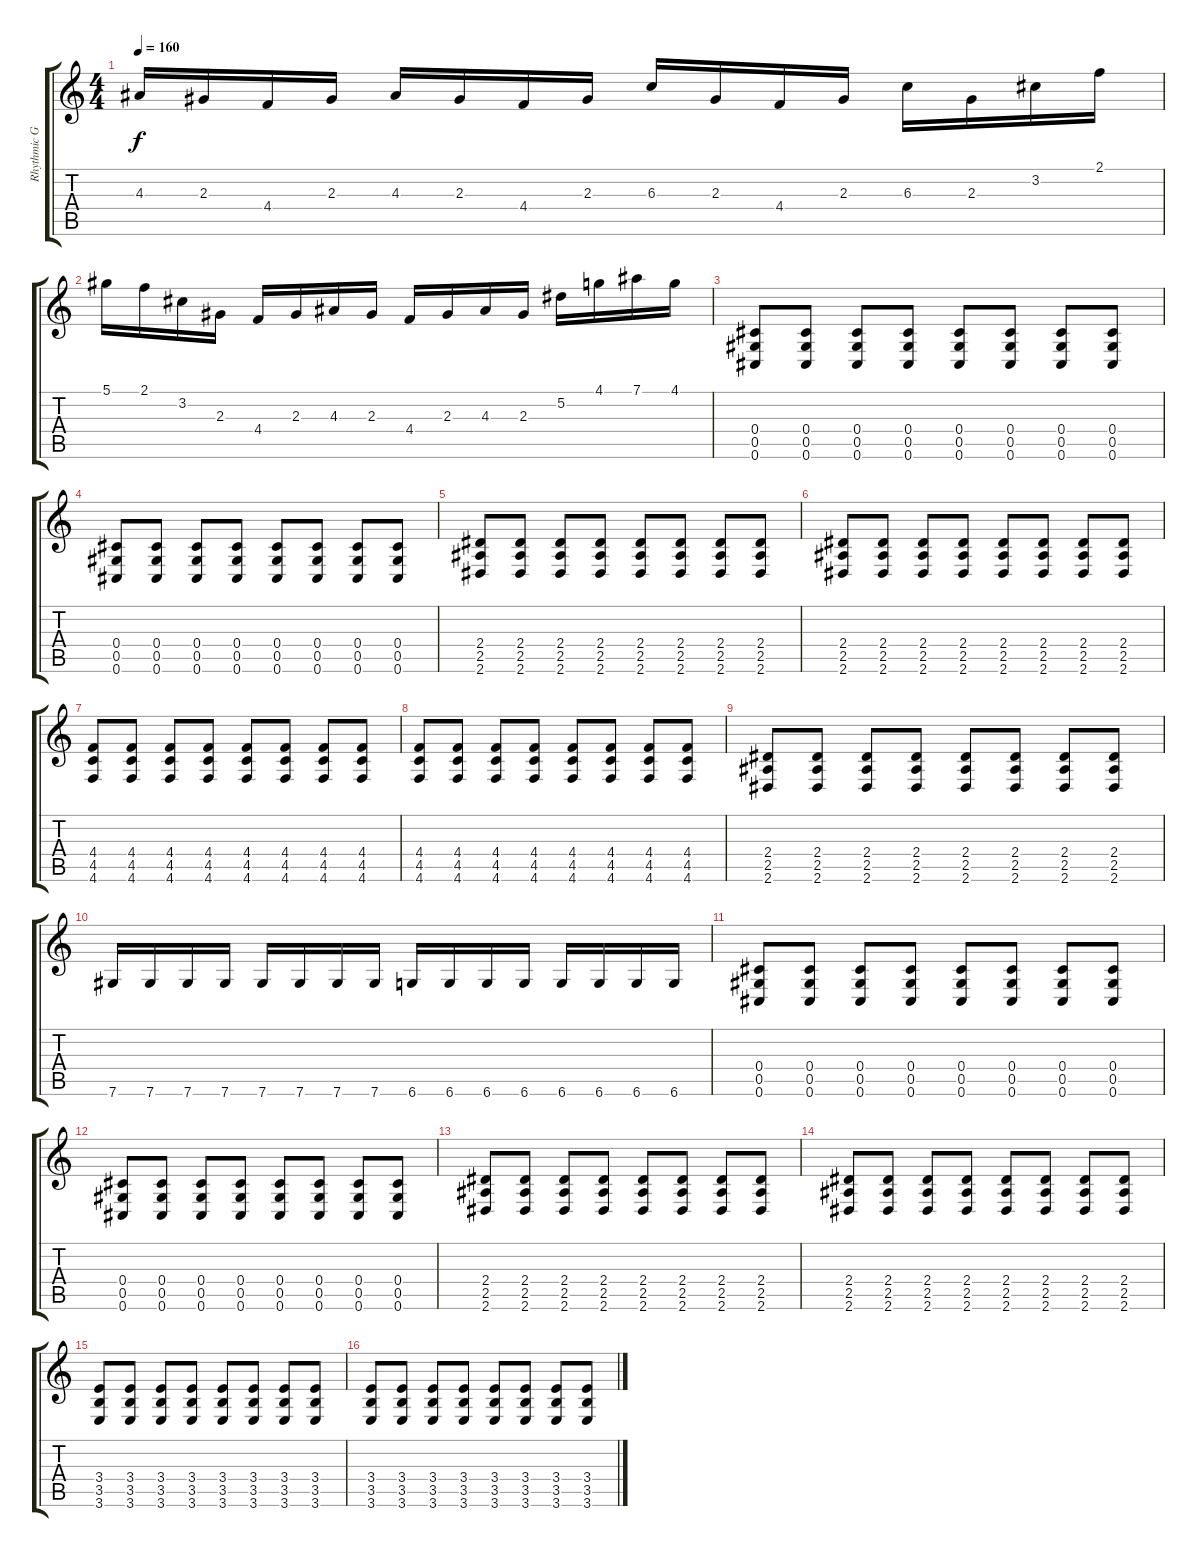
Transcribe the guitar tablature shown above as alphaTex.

\track ("Rhythmic Guitar" "Rhythmic G") {instrument distortionguitar}
\staff {score tabs}
\tuning (Eb4 Bb3 Gb3 Db3 Ab2 Db2) {hide}
\ts (4 4)
\tempo 160
\clef g2
\ks c
4.3.16{dy f} 2.3.16 4.4.16 2.3.16 4.3.16 2.3.16 4.4.16 2.3.16 6.3.16 2.3.16 4.4.16 2.3.16 6.3.16 2.3.16 3.2.16 2.1.16 |
5.1.16 2.1.16 3.2.16 2.3.16 4.4.16 2.3.16 4.3.16 2.3.16 4.4.16 2.3.16 4.3.16 2.3.16 5.2.16 4.1.16 7.1.16 4.1.16 |
(0.4 0.5 0.6).8 (0.4 0.5 0.6).8 (0.4 0.5 0.6).8 (0.4 0.5 0.6).8 (0.4 0.5 0.6).8 (0.4 0.5 0.6).8 (0.4 0.5 0.6).8 (0.4 0.5 0.6).8 |
(0.4 0.5 0.6).8 (0.4 0.5 0.6).8 (0.4 0.5 0.6).8 (0.4 0.5 0.6).8 (0.4 0.5 0.6).8 (0.4 0.5 0.6).8 (0.4 0.5 0.6).8 (0.4 0.5 0.6).8 |
(2.4 2.5 2.6).8 (2.4 2.5 2.6).8 (2.4 2.5 2.6).8 (2.4 2.5 2.6).8 (2.4 2.5 2.6).8 (2.4 2.5 2.6).8 (2.4 2.5 2.6).8 (2.4 2.5 2.6).8 |
(2.4 2.5 2.6).8 (2.4 2.5 2.6).8 (2.4 2.5 2.6).8 (2.4 2.5 2.6).8 (2.4 2.5 2.6).8 (2.4 2.5 2.6).8 (2.4 2.5 2.6).8 (2.4 2.5 2.6).8 |
(4.4 4.5 4.6).8 (4.4 4.5 4.6).8 (4.4 4.5 4.6).8 (4.4 4.5 4.6).8 (4.4 4.5 4.6).8 (4.4 4.5 4.6).8 (4.4 4.5 4.6).8 (4.4 4.5 4.6).8 |
(4.4 4.5 4.6).8 (4.4 4.5 4.6).8 (4.4 4.5 4.6).8 (4.4 4.5 4.6).8 (4.4 4.5 4.6).8 (4.4 4.5 4.6).8 (4.4 4.5 4.6).8 (4.4 4.5 4.6).8 |
(2.4 2.5 2.6).8 (2.4 2.5 2.6).8 (2.4 2.5 2.6).8 (2.4 2.5 2.6).8 (2.4 2.5 2.6).8 (2.4 2.5 2.6).8 (2.4 2.5 2.6).8 (2.4 2.5 2.6).8 |
7.6.16 7.6.16 7.6.16 7.6.16 7.6.16 7.6.16 7.6.16 7.6.16 6.6.16 6.6.16 6.6.16 6.6.16 6.6.16 6.6.16 6.6.16 6.6.16 |
(0.4 0.5 0.6).8 (0.4 0.5 0.6).8 (0.4 0.5 0.6).8 (0.4 0.5 0.6).8 (0.4 0.5 0.6).8 (0.4 0.5 0.6).8 (0.4 0.5 0.6).8 (0.4 0.5 0.6).8 |
(0.4 0.5 0.6).8 (0.4 0.5 0.6).8 (0.4 0.5 0.6).8 (0.4 0.5 0.6).8 (0.4 0.5 0.6).8 (0.4 0.5 0.6).8 (0.4 0.5 0.6).8 (0.4 0.5 0.6).8 |
(2.4 2.5 2.6).8 (2.4 2.5 2.6).8 (2.4 2.5 2.6).8 (2.4 2.5 2.6).8 (2.4 2.5 2.6).8 (2.4 2.5 2.6).8 (2.4 2.5 2.6).8 (2.4 2.5 2.6).8 |
(2.4 2.5 2.6).8 (2.4 2.5 2.6).8 (2.4 2.5 2.6).8 (2.4 2.5 2.6).8 (2.4 2.5 2.6).8 (2.4 2.5 2.6).8 (2.4 2.5 2.6).8 (2.4 2.5 2.6).8 |
(3.4 3.5 3.6).8 (3.4 3.5 3.6).8 (3.4 3.5 3.6).8 (3.4 3.5 3.6).8 (3.4 3.5 3.6).8 (3.4 3.5 3.6).8 (3.4 3.5 3.6).8 (3.4 3.5 3.6).8 |
(3.4 3.5 3.6).8 (3.4 3.5 3.6).8 (3.4 3.5 3.6).8 (3.4 3.5 3.6).8 (3.4 3.5 3.6).8 (3.4 3.5 3.6).8 (3.4 3.5 3.6).8 (3.4 3.5 3.6).8
